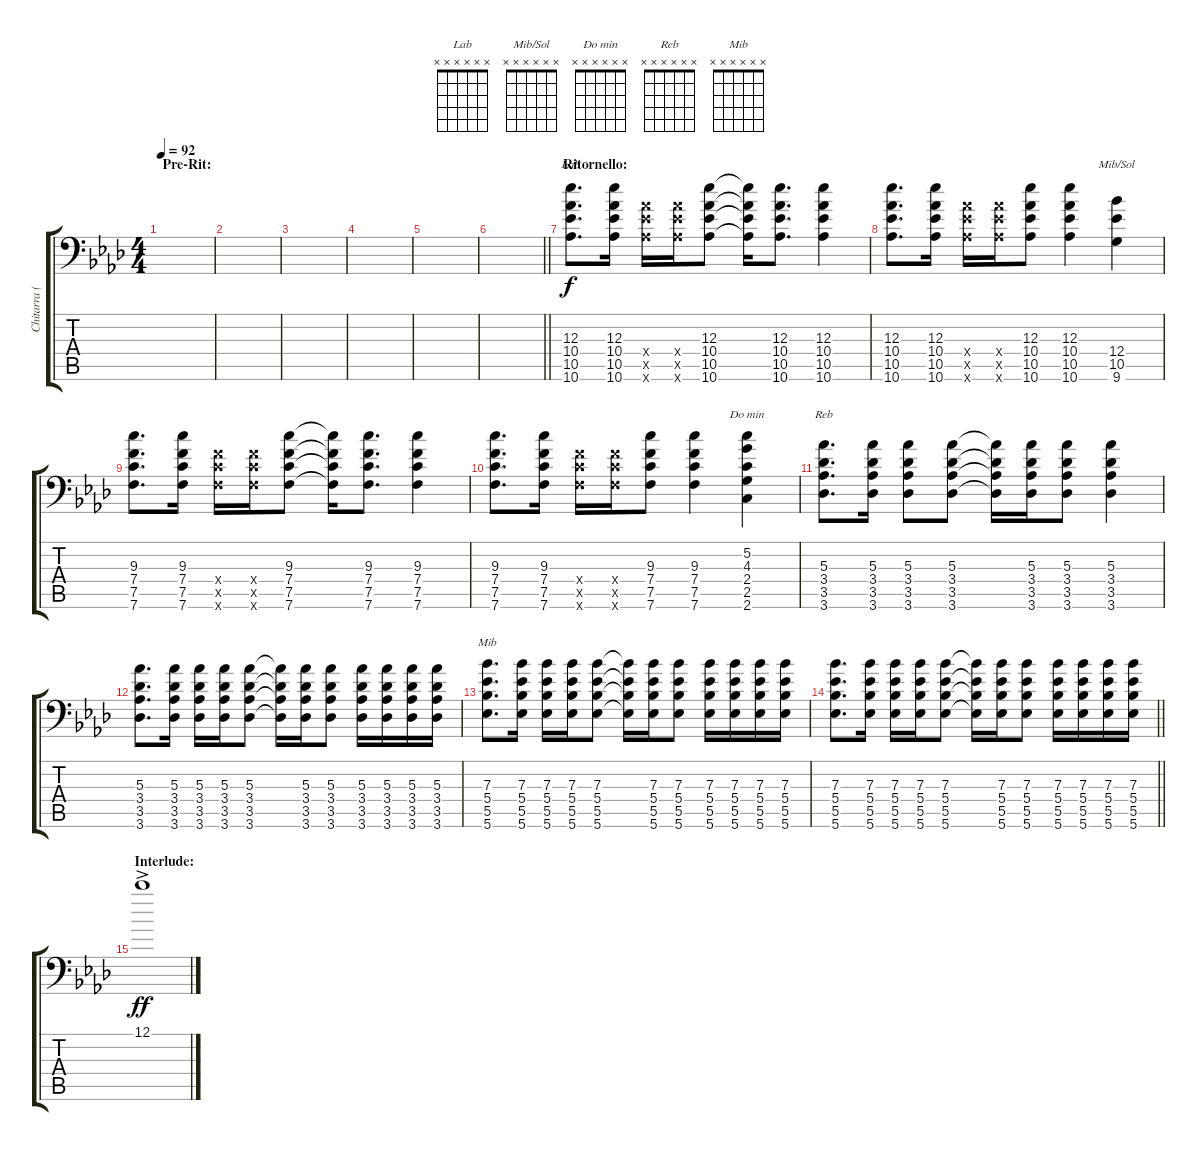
\track ("Chitarra (acustica)" "Chitarra (") {instrument electricguitarjazz}
\staff {score tabs}
\tuning (C4 G3 Eb3 Bb2 F2 Bb1) {hide}
\chord ("Lab" x x x x x x)
\chord ("Mib/Sol" x x x x x x)
\chord ("Do min" x x x x x x)
\chord ("Reb" x x x x x x)
\chord ("Mib" x x x x x x)
\ts (4 4)
\section ("" "Pre-Rit:")
\tempo 92
\clef f4
\ks fminor
|
|
|
|
|
\barLineRight lightlight
|
\section ("" "Ritornello:")
(12.3 10.4 10.5 10.6).8{d ch "Lab" volume 8 instrument acousticguitarsteel} (12.3 10.4 10.5 10.6).16 (10.4{x} 10.5{x} 10.6{x}).16 (10.4{x} 10.5{x} 10.6{x}).16 (12.3 10.4 10.5 10.6).8 (12.3{t} 10.4{t} 10.5{t} 10.6{t}).16 (12.3 10.4 10.5 10.6).8{d} (12.3 10.4 10.5 10.6).4 |
(12.3 10.4 10.5 10.6).8{d} (12.3 10.4 10.5 10.6).16 (10.4{x} 10.5{x} 10.6{x}).16 (10.4{x} 10.5{x} 10.6{x}).16 (12.3 10.4 10.5 10.6).8 (12.3 10.4 10.5 10.6).4 (12.4 10.5 9.6).4{ch "Mib/Sol"} |
(9.3 7.4 7.5 7.6).8{d} (9.3 7.4 7.5 7.6).16 (7.4{x} 7.5{x} 7.6{x}).16 (7.4{x} 7.5{x} 7.6{x}).16 (9.3 7.4 7.5 7.6).8 (9.3{t} 7.4{t} 7.5{t} 7.6{t}).16 (9.3 7.4 7.5 7.6).8{d} (9.3 7.4 7.5 7.6).4 |
(9.3 7.4 7.5 7.6).8{d} (9.3 7.4 7.5 7.6).16 (7.4{x} 7.5{x} 7.6{x}).16 (7.4{x} 7.5{x} 7.6{x}).16 (9.3 7.4 7.5 7.6).8 (9.3 7.4 7.5 7.6).4 (5.2 4.3 2.4 2.5 2.6).4{ch "Do min"} |
(5.3 3.4 3.5 3.6).8{d ch "Reb"} (5.3 3.4 3.5 3.6).16 (5.3 3.4 3.5 3.6).8 (5.3 3.4 3.5 3.6).8 (5.3{t} 3.4{t} 3.5{t} 3.6{t}).16 (5.3 3.4 3.5 3.6).16 (5.3 3.4 3.5 3.6).8 (5.3 3.4 3.5 3.6).4 |
(5.3 3.4 3.5 3.6).8{d} (5.3 3.4 3.5 3.6).16 (5.3 3.4 3.5 3.6).16 (5.3 3.4 3.5 3.6).16 (5.3 3.4 3.5 3.6).8 (5.3{t} 3.4{t} 3.5{t} 3.6{t}).16 (5.3 3.4 3.5 3.6).16 (5.3 3.4 3.5 3.6).8 (5.3 3.4 3.5 3.6).16 (5.3 3.4 3.5 3.6).16 (5.3 3.4 3.5 3.6).16 (5.3 3.4 3.5 3.6).16 |
(7.3 5.4 5.5 5.6).8{d ch "Mib"} (7.3 5.4 5.5 5.6).16 (7.3 5.4 5.5 5.6).16 (7.3 5.4 5.5 5.6).16 (7.3 5.4 5.5 5.6).8 (7.3{t} 5.4{t} 5.5{t} 5.6{t}).16 (7.3 5.4 5.5 5.6).16 (7.3 5.4 5.5 5.6).8 (7.3 5.4 5.5 5.6).16 (7.3 5.4 5.5 5.6).16 (7.3 5.4 5.5 5.6).16 (7.3 5.4 5.5 5.6).16 |
\barLineRight lightlight
(7.3 5.4 5.5 5.6).8{d} (7.3 5.4 5.5 5.6).16 (7.3 5.4 5.5 5.6).16 (7.3 5.4 5.5 5.6).16 (7.3 5.4 5.5 5.6).8 (7.3{t} 5.4{t} 5.5{t} 5.6{t}).16 (7.3 5.4 5.5 5.6).16 (7.3 5.4 5.5 5.6).8 (7.3 5.4 5.5 5.6).16 (7.3 5.4 5.5 5.6).16 (7.3 5.4 5.5 5.6).16 (7.3 5.4 5.5 5.6).16 |
\section ("" "Interlude:")
12.1{ac}.1{dy ff}
